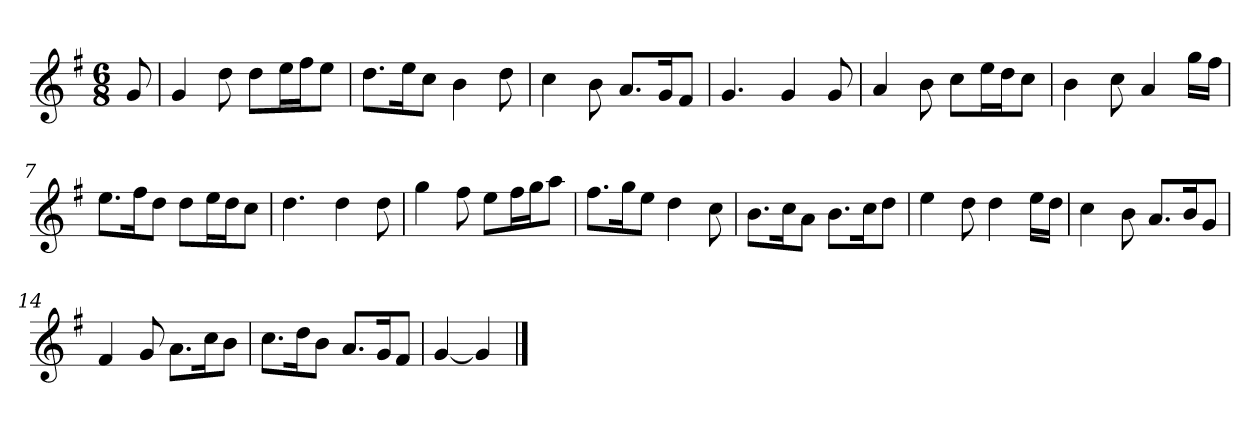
**kern
*part1
*staff1
*k[f#]
*M6/8
*MM120
=
8g
=1
4g
8dd
8ddL
16eeL
16ff#J
8eeJ
=2
8.ddL
16eeK
8ccJ
4b
8dd
=3
4cc
8b
8.aL
16gK
8f#J
=4
4.g
4g
8g
=5
4a
8b
8ccL
16eeL
16ddJ
8ccJ
=6
4b
8cc
4a
16ggLL
16ff#JJ
=7
8.eeL
16ff#K
8ddJ
8ddL
16eeL
16ddJ
8ccJ
=8
4.dd
4dd
8dd
=9
4gg
8ff#
8eeL
16ff#L
16ggJ
8aaJ
=10
8.ff#L
16ggK
8eeJ
4dd
8cc
=11
8.bL
16ccK
8aJ
8.bL
16ccK
8ddJ
=12
4ee
8dd
4dd
16eeLL
16ddJJ
=13
4cc
8b
8.aL
16bK
8gJ
=14
4f#
8g
8.aL
16ccK
8bJ
=15
8.ccL
16ddK
8bJ
8.aL
16gK
8f#J
=16
[4g
4g]
==
*-
